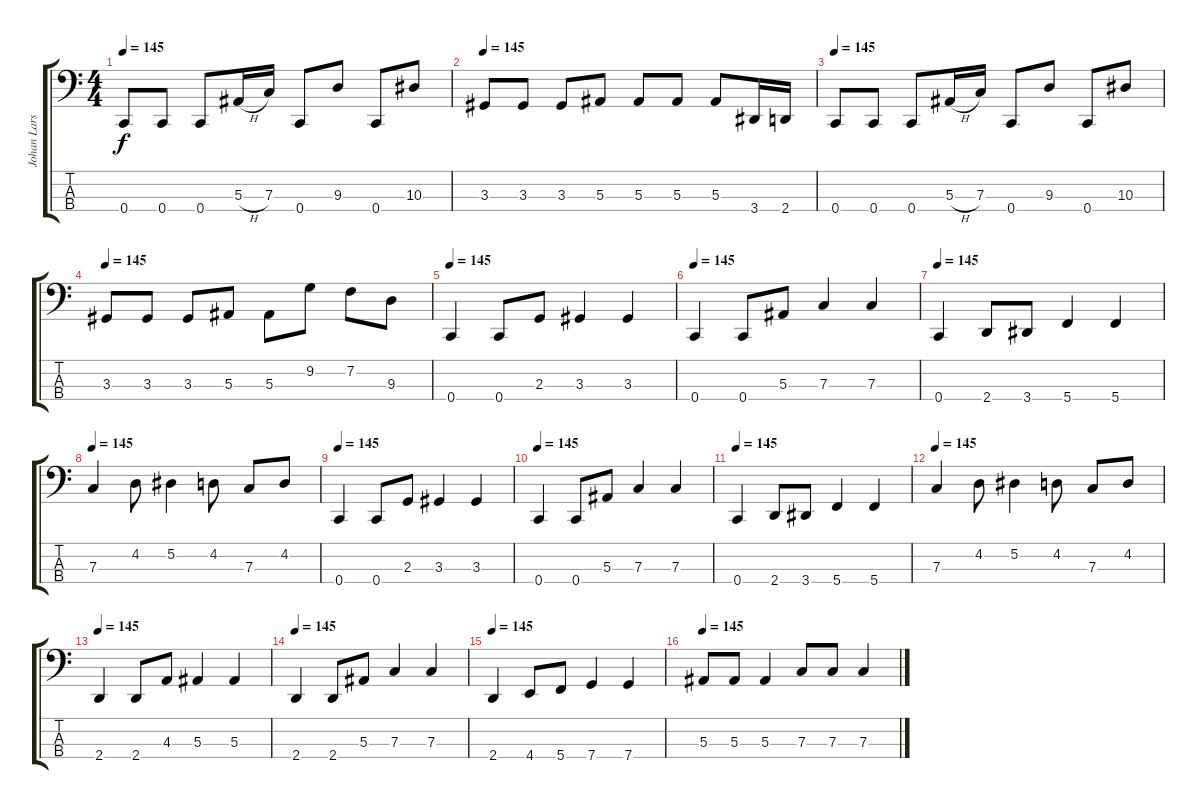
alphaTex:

\track ("Johan Larsson" "Johan Lars") {instrument electricbassfinger}
\staff {score tabs}
\tuning (Eb2 Bb1 F1 C1) {hide}
\ts (4 4)
\tempo 145
\clef f4
\ks c
0.4.8{dy f} 0.4.8 0.4.8 5.3{h}.16 7.3.16 0.4.8 9.3.8 0.4.8 10.3.8 |
\tempo 145
3.3.8 3.3.8 3.3.8 5.3.8 5.3.8 5.3.8 5.3.8 3.4.16 2.4.16 |
\tempo 145
0.4.8 0.4.8 0.4.8 5.3{h}.16 7.3.16 0.4.8 9.3.8 0.4.8 10.3.8 |
\tempo 145
3.3.8 3.3.8 3.3.8 5.3.8 5.3.8 9.2.8 7.2.8 9.3.8 |
\tempo 145
0.4.4 0.4.8 2.3.8 3.3.4 3.3.4 |
\tempo 145
0.4.4 0.4.8 5.3.8 7.3.4 7.3.4 |
\tempo 145
0.4.4 2.4.8 3.4.8 5.4.4 5.4.4 |
\tempo 145
7.3.4 4.2.8 5.2.4 4.2.8 7.3.8 4.2.8 |
\tempo 145
0.4.4 0.4.8 2.3.8 3.3.4 3.3.4 |
\tempo 145
0.4.4 0.4.8 5.3.8 7.3.4 7.3.4 |
\tempo 145
0.4.4 2.4.8 3.4.8 5.4.4 5.4.4 |
\tempo 145
7.3.4 4.2.8 5.2.4 4.2.8 7.3.8 4.2.8 |
\tempo 145
2.4.4 2.4.8 4.3.8 5.3.4 5.3.4 |
\tempo 145
2.4.4 2.4.8 5.3.8 7.3.4 7.3.4 |
\tempo 145
2.4.4 4.4.8 5.4.8 7.4.4 7.4.4 |
\tempo 145
5.3.8 5.3.8 5.3.4 7.3.8 7.3.8 7.3.4
